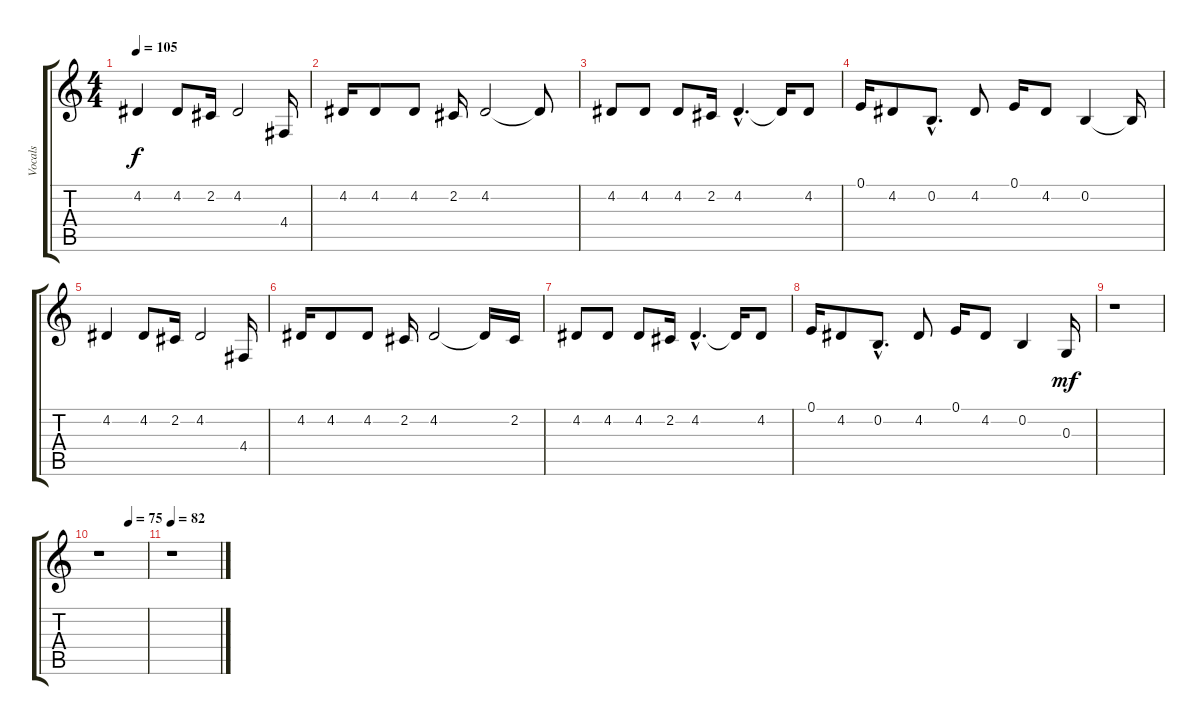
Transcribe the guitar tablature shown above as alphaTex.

\track ("Vocals" "Vocals") {instrument lead2sawtooth}
\staff {score tabs}
\tuning (E4 B3 G3 D3 A2 E2) {hide}
\ts (4 4)
\tempo 105
\clef g2
\ks c
4.2.4{dy f} 4.2.8 2.2.16 4.2.2 4.4.16 |
4.2.16 4.2.8 4.2.8 2.2.16 4.2.2 4.2{t}.8 |
4.2.8 4.2.8 4.2.8 2.2.16 4.2{hac}.4{d} 4.2{t}.16 4.2.8 |
0.1.16 4.2.8 0.2{hac}.8{d} 4.2.8 0.1.16 4.2.8 0.2.4 0.2{t}.16 |
4.2.4 4.2.8 2.2.16 4.2.2 4.4.16 |
4.2.16 4.2.8 4.2.8 2.2.16 4.2.2 4.2{t}.16 2.2.16 |
4.2.8 4.2.8 4.2.8 2.2.16 4.2{hac}.4{d} 4.2{t}.16 4.2.8 |
0.1.16 4.2.8 0.2{hac}.8{d} 4.2.8 0.1.16 4.2.8 0.2.4 0.3.16{dy mf} |
r.1 |
\tempo (75 0.625)
r.1 |
\tempo 82
r.1
